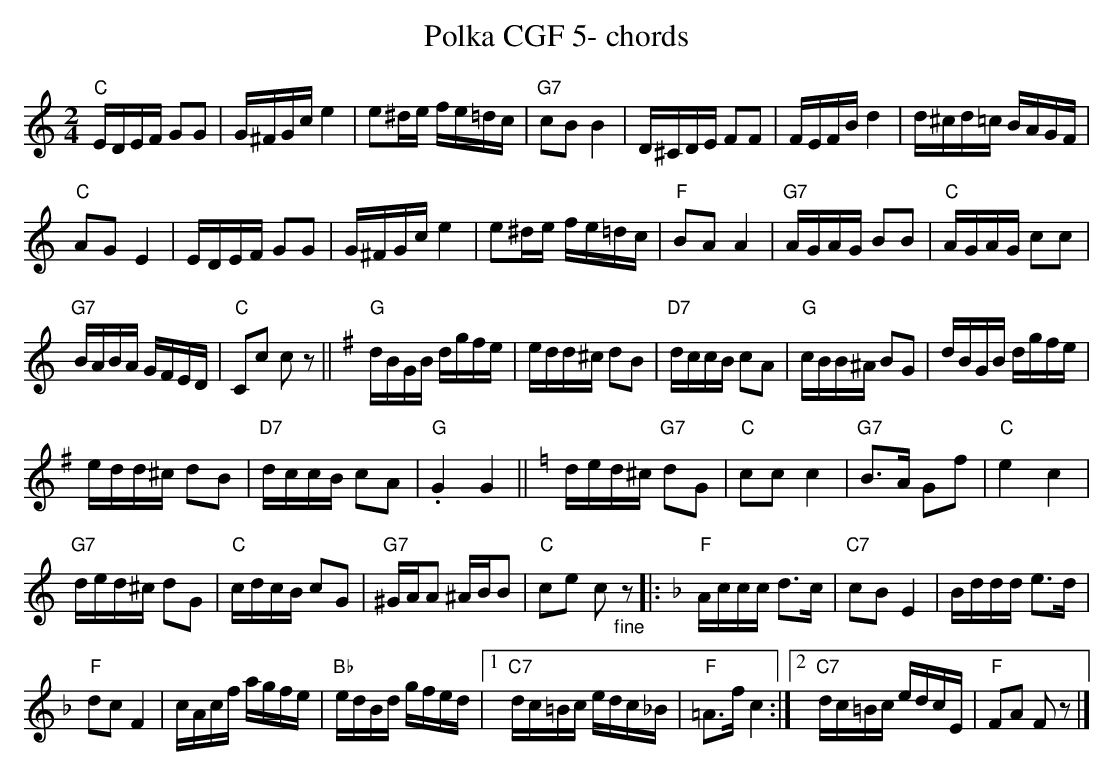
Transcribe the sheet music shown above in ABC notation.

X:1
T:Polka CGF 5- chords
M:2/4
L:1/16
K:Cmaj%%MIDI gchordon
"C"EDEF G2G2 | G^FGc e4 | e2^de fe=dc | "G7"c2B2 B4 | D^CDE F2F2 | FEFB d4 | d^cd=c BAGF |
"C"A2G2 E4 | EDEF G2G2 | G^FGc e4 | e2^de fe=dc | "F"B2A2 A4 | "G7"AGAG B2B2 | "C"AGAG c2c2 |
"G7"BABA GFED | "C"C2c2 c2 z2 || [K:Gmaj] "G"dBGB dgfe | edd^c d2B2 | "D7"dccB c2A2 | "G"cBB^A B2G2 | dBGB dgfe |
edd^c d2B2 | "D7"dccB c2A2 | "G".G4G4 || [K:Cmaj] ded^c "G7"d2G2 | "C"c2c2 c4 | "G7"B3A G2f2 | "C"e4c4 |
"G7"ded^c d2G2 | "C"cdcB c2G2 | "G7"^GAA2 ^ABB2 | "C"c2e2 c2 "_fine"z2 |:[K:Fmaj] "F"Accc d3c | "C7"c2B2 E4 | Bddd e3d |
"F"d2c2 F4 | cAcf agfe | "Bb"edBd gfed |1 "C7"dc=Bc edc_B | "F"=A3f c4 :|2 "C7"dc=Bc edcE | "F"F2A2 F2 z2 |]
